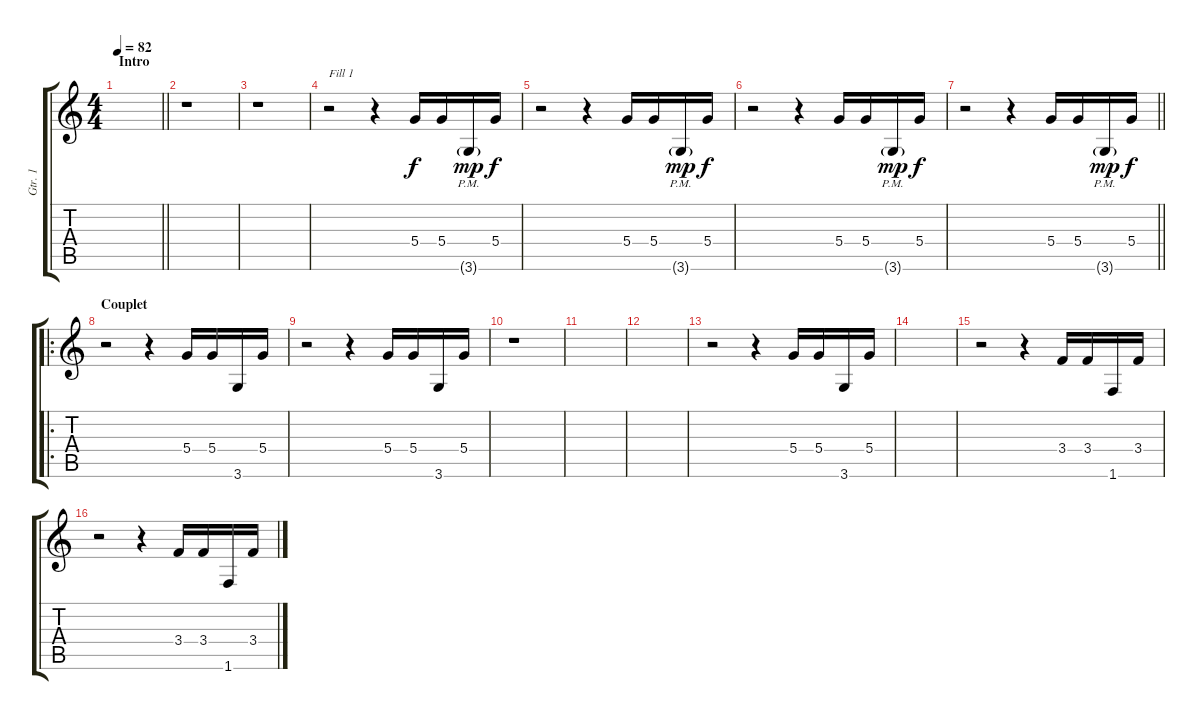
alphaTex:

\track ("Gtr. 1" "Gtr. 1") {instrument overdrivenguitar}
\staff {score tabs}
\tuning (E4 B3 G3 D3 A2 E2) {hide}
\ts (4 4)
\section ("" "Intro")
\tempo 82
\clef g2
\barLineRight lightlight
\ks c
|
r.1 |
r.1 |
r.2{txt "Fill 1"} r.4 5.4.16 5.4.16 3.6{g pm}.16{dy mp} 5.4.16{dy f} |
r.2 r.4 5.4.16 5.4.16 3.6{g pm}.16{dy mp} 5.4.16{dy f} |
r.2 r.4 5.4.16 5.4.16 3.6{g pm}.16{dy mp} 5.4.16{dy f} |
\barLineRight lightlight
r.2 r.4 5.4.16 5.4.16 3.6{g pm}.16{dy mp} 5.4.16{dy f} |
\ro
\section ("" "Couplet")
r.2 r.4 5.4.16 5.4.16 3.6.16 5.4.16 |
r.2 r.4 5.4.16 5.4.16 3.6.16 5.4.16 |
r.1 |
|
|
r.2 r.4 5.4.16 5.4.16 3.6.16 5.4.16 |
|
r.2 r.4 3.4.16 3.4.16 1.6.16 3.4.16 |
r.2 r.4 3.4.16 3.4.16 1.6.16 3.4.16
